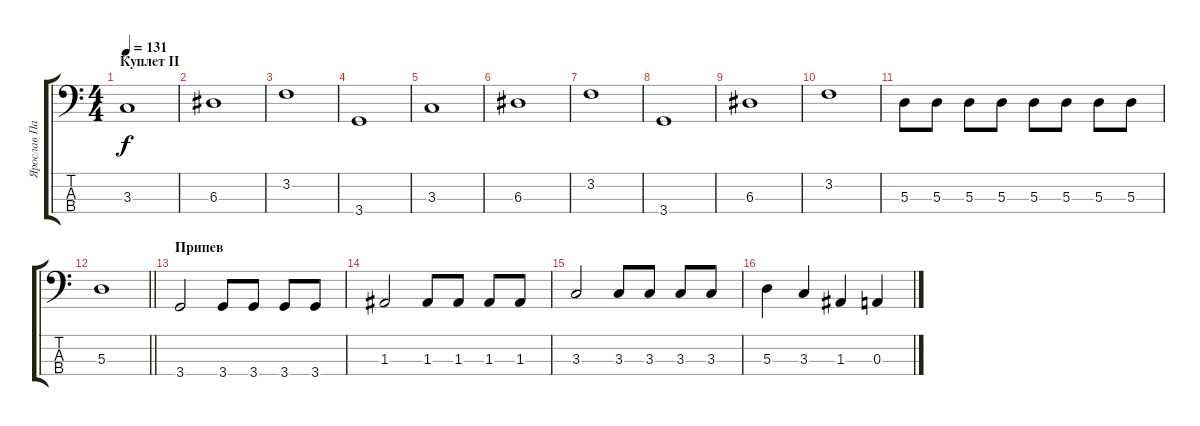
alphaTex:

\track ("Ярослав Пастухов" "Ярослав Па") {instrument electricbassfinger}
\staff {score tabs}
\tuning (G2 D2 A1 E1) {hide}
\ts (4 4)
\section ("" "Куплет II")
\tempo 131
\clef f4
\ks c
3.3.1{dy f} |
6.3.1 |
3.2.1 |
3.4.1 |
3.3.1 |
6.3.1 |
3.2.1 |
3.4.1 |
6.3.1 |
3.2.1 |
5.3.8 5.3.8 5.3.8 5.3.8 5.3.8 5.3.8 5.3.8 5.3.8 |
\barLineRight lightlight
5.3.1 |
\section ("" "Припев")
3.4.2 3.4.8 3.4.8 3.4.8 3.4.8 |
1.3.2 1.3.8 1.3.8 1.3.8 1.3.8 |
3.3.2 3.3.8 3.3.8 3.3.8 3.3.8 |
5.3.4 3.3.4 1.3.4 0.3.4
